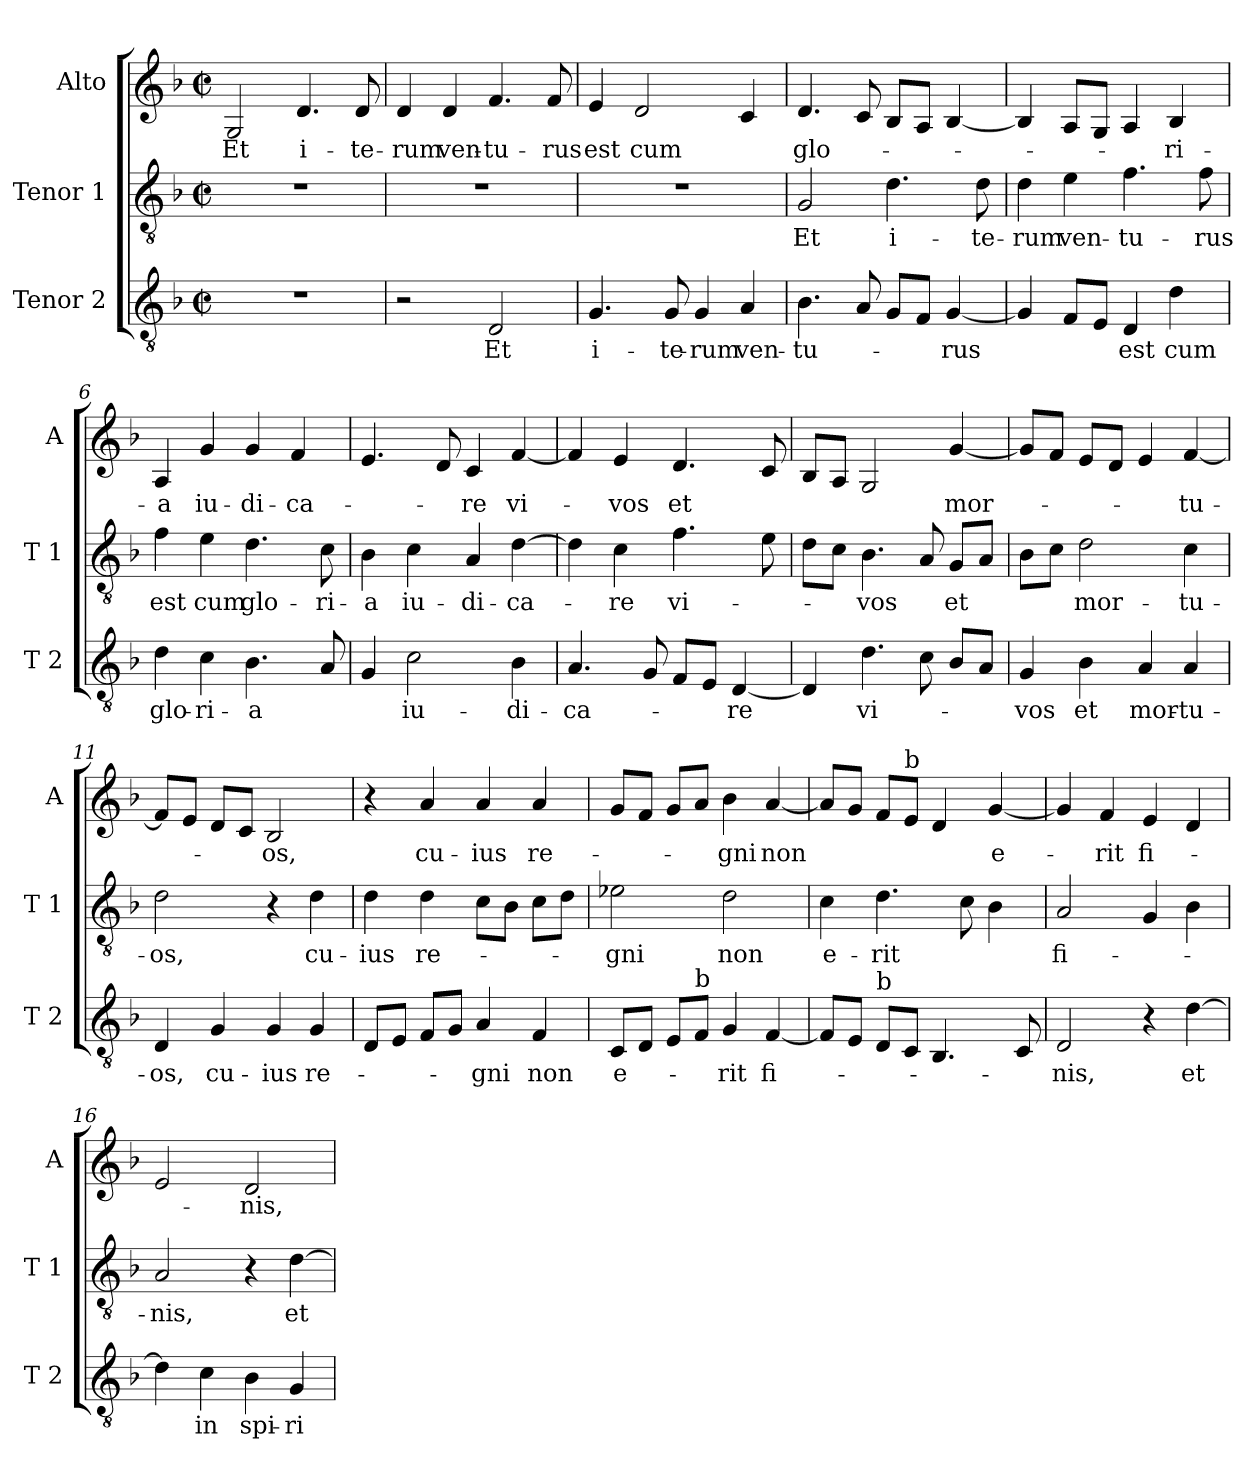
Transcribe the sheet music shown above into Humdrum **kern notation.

**kern	**text	**kern	**text	**kern	**text
*part3	*part3	*part2	*part2	*part1	*part1
*staff3	*staff3	*staff2	*staff2	*staff1	*staff1
*I"Tenor 2	*	*I"Tenor 1	*	*I"Alto	*
*I'T 2	*	*I'T 1	*	*I'A	*
*clefGv2	*	*clefGv2	*	*clefG2	*
*k[b-]	*	*k[b-]	*	*k[b-]	*
*F:	*	*F:	*	*F:	*
*M2/2	*	*M2/2	*	*M2/2	*
*met(c|)	*	*met(c|)	*	*met(c|)	*
=1	=1	=1	=1	=1	=1
!	!	!	!	!	!LO:LY:b
1r	.	1r	.	2G/	Et
!	!	!	!	!	!LO:LY:b
.	.	.	.	4.d/	i-
!	!	!	!	!	!LO:LY:b
.	.	.	.	8d/	-te-
=2	=2	=2	=2	=2	=2
!	!	!	!	!	!LO:LY:b
2r	.	1r	.	4d/	-rum
!	!	!	!	!	!LO:LY:b
.	.	.	.	4d/	ven-
!	!LO:LY:b	!	!	!	!LO:LY:b
2D/	Et	.	.	4.f/	-tu-
!	!	!	!	!	!LO:LY:b
.	.	.	.	8f/	-rus
=3	=3	=3	=3	=3	=3
!	!LO:LY:b	!	!	!	!LO:LY:b
4.G/	i-	1r	.	4e/	est
!	!	!	!	!	!LO:LY:b
.	.	.	.	2d/	cum
!	!LO:LY:b	!	!	!	!
8G/	-te-	.	.	.	.
!	!LO:LY:b	!	!	!	!
4G/	-rum	.	.	.	.
!	!LO:LY:b	!	!	!	!
4A/	ven-	.	.	4c/	.
=4	=4	=4	=4	=4	=4
!	!LO:LY:b	!	!LO:LY:b	!	!LO:LY:b
4.B-\	-tu-	2G/	Et	4.d/	glo-
8A/	.	.	.	8c/	.
!	!	!	!LO:LY:b	!	!
8G/L	.	4.d\	i-	8B-/L	.
8F/J	.	.	.	8A/J	.
!	!LO:LY:b	!	!	!	!
[4G/	-rus	.	.	[4B-/	.
!	!	!	!LO:LY:b	!	!
.	.	8d\	-te-	.	.
!!LO:LB:g=z
=5	=5	=5	=5	=5	=5
!	!	!	!LO:LY:b	!	!
4G/]	.	4d\	-rum	4B-/]	.
!	!	!	!LO:LY:b	!	!
8F/L	.	4e\	ven-	8A/L	.
8E/J	.	.	.	8G/J	.
!	!LO:LY:b	!	!LO:LY:b	!	!
4D/	est	4.f\	-tu-	4A/	.
!	!LO:LY:b	!	!	!	!LO:LY:b
4d\	cum	.	.	4B-/	-ri-
!	!	!	!LO:LY:b	!	!
.	.	8f\	-rus	.	.
=6	=6	=6	=6	=6	=6
!	!LO:LY:b	!	!LO:LY:b	!	!LO:LY:b
4d\	glo-	4f\	est	4A/	-a
!	!LO:LY:b	!	!LO:LY:b	!	!LO:LY:b
4c\	-ri-	4e\	cum	4g/	iu-
!	!LO:LY:b	!	!LO:LY:b	!	!LO:LY:b
4.B-\	-a	4.d\	glo-	4g/	-di-
!	!	!	!	!	!LO:LY:b
.	.	.	.	4f/	-ca-
!	!	!	!LO:LY:b	!	!
8A/	.	8c\	-ri-	.	.
=7	=7	=7	=7	=7	=7
!	!	!	!LO:LY:b	!	!
4G/	.	4B-\	-a	4.e/	.
!	!LO:LY:b	!	!LO:LY:b	!	!
2c\	iu-	4c\	iu-	.	.
.	.	.	.	8d/	.
!	!	!	!LO:LY:b	!	!LO:LY:b
.	.	4A/	-di-	4c/	-re
!	!LO:LY:b	!	!LO:LY:b	!	!LO:LY:b
4B-\	-di-	[4d\	-ca-	[4f/	vi-
=8	=8	=8	=8	=8	=8
!	!LO:LY:b	!	!	!	!
4.A/	-ca-	4d\]	.	4f/]	.
!	!	!	!LO:LY:b	!	!LO:LY:b
.	.	4c\	-re	4e/	-vos
8G/	.	.	.	.	.
!	!	!	!LO:LY:b	!	!LO:LY:b
8F/L	.	4.f\	vi-	4.d/	et
8E/J	.	.	.	.	.
!	!LO:LY:b	!	!	!	!
[4D/	-re	.	.	.	.
.	.	8e\	.	8c/	.
=9	=9	=9	=9	=9	=9
4D/]	.	8d\L	.	8B-/L	.
.	.	8c\J	.	8A/J	.
!	!LO:LY:b	!	!LO:LY:b	!	!
4.d\	vi-	4.B-\	-vos	2G/	.
8c\	.	8A/	.	.	.
!	!	!	!LO:LY:b	!	!LO:LY:b
8B-/L	.	8G/L	et	[4g/	mor-
8A/J	.	8A/J	.	.	.
!!LO:LB:g=z
=10	=10	=10	=10	=10	=10
!	!LO:LY:b	!	!	!	!
4G/	-vos	8B-\L	.	8g/L]	.
.	.	8c\J	.	8f/J	.
!	!LO:LY:b	!	!LO:LY:b	!	!
4B-\	et	2d\	mor-	8e/L	.
.	.	.	.	8d/J	.
!	!LO:LY:b	!	!	!	!
4A/	mor-	.	.	4e/	.
!	!LO:LY:b	!	!LO:LY:b	!	!LO:LY:b
4A/	-tu-	4c\	-tu-	[4f/	-tu-
=11	=11	=11	=11	=11	=11
!	!LO:LY:b	!	!LO:LY:b	!	!
4D/	-os,	2d\	-os,	8f/L]	.
.	.	.	.	8e/J	.
!	!LO:LY:b	!	!	!	!
4G/	cu-	.	.	8d/L	.
.	.	.	.	8c/J	.
!	!LO:LY:b	!	!	!	!LO:LY:b
4G/	-ius	4r	.	2B-/	-os,
!	!LO:LY:b	!	!LO:LY:b	!	!
4G/	re-	4d\	cu-	.	.
=12	=12	=12	=12	=12	=12
!	!	!	!LO:LY:b	!	!
8D/L	.	4d\	-ius	4r	.
8E/J	.	.	.	.	.
!	!	!	!LO:LY:b	!	!LO:LY:b
8F/L	.	4d\	re-	4a/	cu-
8G/J	.	.	.	.	.
!	!LO:LY:b	!	!	!	!LO:LY:b
4A/	-gni	8c\L	.	4a/	-ius
.	.	8B-\J	.	.	.
!	!LO:LY:b	!	!	!	!LO:LY:b
4F/	non	8c\L	.	4a/	re-
.	.	8d\J	.	.	.
=13	=13	=13	=13	=13	=13
!	!LO:LY:b	!	!LO:LY:b	!	!
8C/L	e-	2e-X\	-gni	8g/L	.
8D/J	.	.	.	8f/J	.
8E/L	.	.	.	8g/L	.
!LO:TX:a:t=b	!	!	!	!	!
8F/J	.	.	.	8a/J	.
!	!LO:LY:b	!	!LO:LY:b	!	!LO:LY:b
4G/	-rit	2d\	non	4b-\	-gni
!	!LO:LY:b	!	!	!	!LO:LY:b
[4F/	fi-	.	.	[4a/	non
=14	=14	=14	=14	=14	=14
!	!	!	!LO:LY:b	!	!
8F/L]	.	4c\	e-	8a/L]	.
8E/J	.	.	.	8g/J	.
!LO:TX:a:t=b	!	!	!	!	!
!	!	!	!LO:LY:b	!	!
8D/L	.	4.d\	-rit	8f/L	.
!	!	!	!	!LO:TX:a:t=b	!
8C/J	.	.	.	8e/J	.
4.BB-/	.	.	.	4d/	.
.	.	8c\	.	.	.
!	!	!	!	!	!LO:LY:b
.	.	4B-\	.	[4g/	e-
8C/	.	.	.	.	.
!!LO:PB:g=z
=15	=15	=15	=15	=15	=15
!	!LO:LY:b	!	!LO:LY:b	!	!
2D/	-nis,	2A/	fi-	4g/]	.
!	!	!	!	!	!LO:LY:b
.	.	.	.	4f/	-rit
!	!	!	!	!	!LO:LY:b
4r	.	4G/	.	4e/	fi-
!	!LO:LY:b	!	!	!	!
[4d\	et	4B-\	.	4d/	.
=16	=16	=16	=16	=16	=16
!	!	!	!LO:LY:b	!	!
4d\]	.	2A/	-nis,	2e/	.
!	!LO:LY:b	!	!	!	!
4c\	in	.	.	.	.
!	!LO:LY:b	!	!	!	!LO:LY:b
4B-\	spi-	4r	.	2d/	-nis,
!	!LO:LY:b	!	!LO:LY:b	!	!
4G/	-ri-	[4d\	et	.	.
=	=	=	=	=	=
*-	*-	*-	*-	*-	*-
